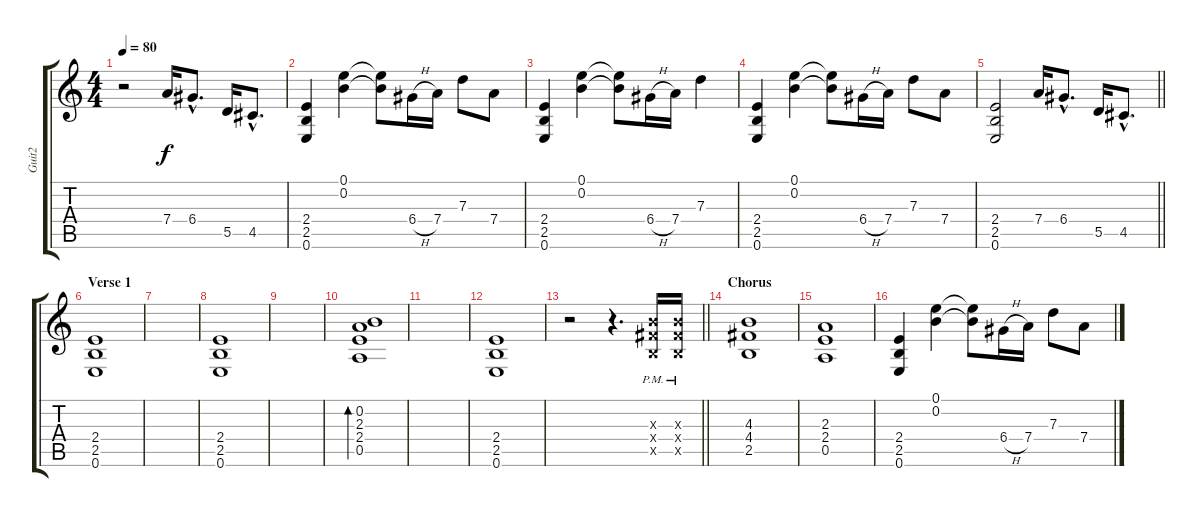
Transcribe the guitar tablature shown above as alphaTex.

\track ("Guit2" "Guit2") {instrument overdrivenguitar}
\staff {score tabs}
\tuning (E4 B3 G3 D3 A2 E2) {hide}
\ts (4 4)
\tempo 80
\clef g2
\ks c
r.2{dy f instrument overdrivenguitar} 7.4.16 6.4{hac}.8{d} 5.5.16 4.5{hac}.8{d} |
(2.4 2.5 0.6).4 (0.1 0.2).4 (0.1{t} 0.2{t}).8 6.4{h}.16 7.4.16 7.3.8 7.4.8 |
(2.4 2.5 0.6).4 (0.1 0.2).4 (0.1{t} 0.2{t}).8 6.4{h}.16 7.4.16 7.3.4 |
(2.4 2.5 0.6).4 (0.1 0.2).4 (0.1{t} 0.2{t}).8 6.4{h}.16 7.4.16 7.3.8 7.4.8 |
\barLineRight lightlight
(2.4 2.5 0.6).2 7.4.16 6.4{hac}.8{d} 5.5.16 4.5{hac}.8{d} |
\section ("" "Verse 1")
(2.4 2.5 0.6).1{instrument electricguitarclean} |
|
(2.4 2.5 0.6).1 |
|
(0.2 2.3 2.4 0.5).1{bd 240} |
|
(2.4 2.5 0.6).1 |
\barLineRight lightlight
r.2 r.4{d} (4.3{pm x} 4.4{pm x} 2.5{pm x}).16{instrument overdrivenguitar} (4.3{pm x} 4.4{pm x} 2.5{pm x}).16 |
\section ("" "Chorus")
(4.3 4.4 2.5).1 |
(2.3 2.4 0.5).1 |
(2.4 2.5 0.6).4 (0.1 0.2).4 (0.1{t} 0.2{t}).8 6.4{h}.16 7.4.16 7.3.8 7.4.8
